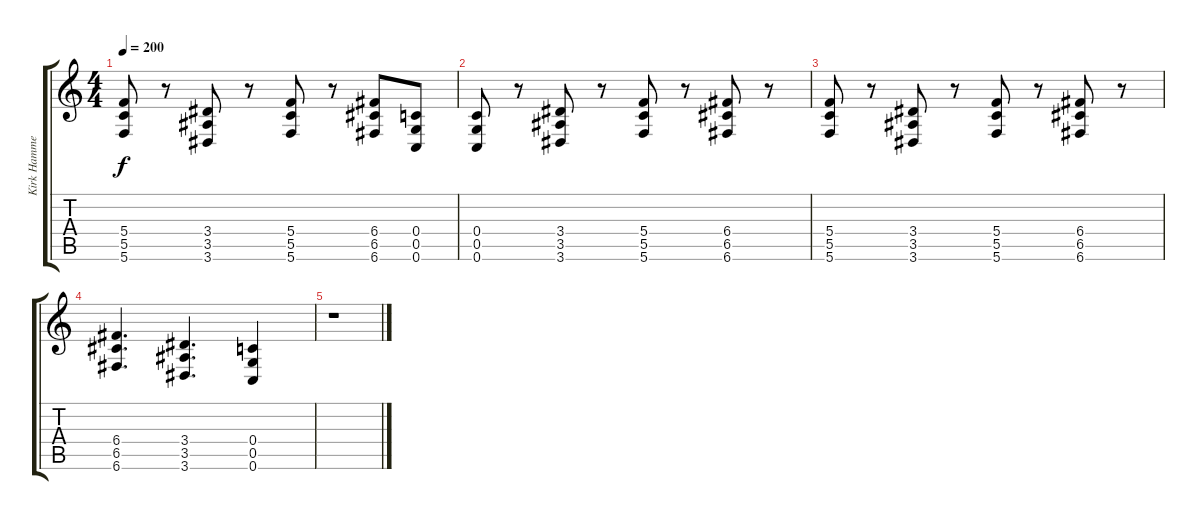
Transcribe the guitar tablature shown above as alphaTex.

\track ("Kirk Hammet" "Kirk Hamme") {instrument distortionguitar}
\staff {score tabs}
\tuning (D4 A3 F3 C3 G2 C2) {hide}
\ts (4 4)
\tempo 200
\clef g2
\ks c
(5.4 5.5 5.6).8{dy f} r.8 (3.4 3.5 3.6).8 r.8 (5.4 5.5 5.6).8 r.8 (6.4 6.5 6.6).8 (0.4 0.5 0.6).8 |
(0.4 0.5 0.6).8 r.8 (3.4 3.5 3.6).8 r.8 (5.4 5.5 5.6).8 r.8 (6.4 6.5 6.6).8 r.8 |
(5.4 5.5 5.6).8 r.8 (3.4 3.5 3.6).8 r.8 (5.4 5.5 5.6).8 r.8 (6.4 6.5 6.6).8 r.8 |
(6.4 6.5 6.6).4{d} (3.4 3.5 3.6).4{d} (0.4 0.5 0.6).4 |
r.1
